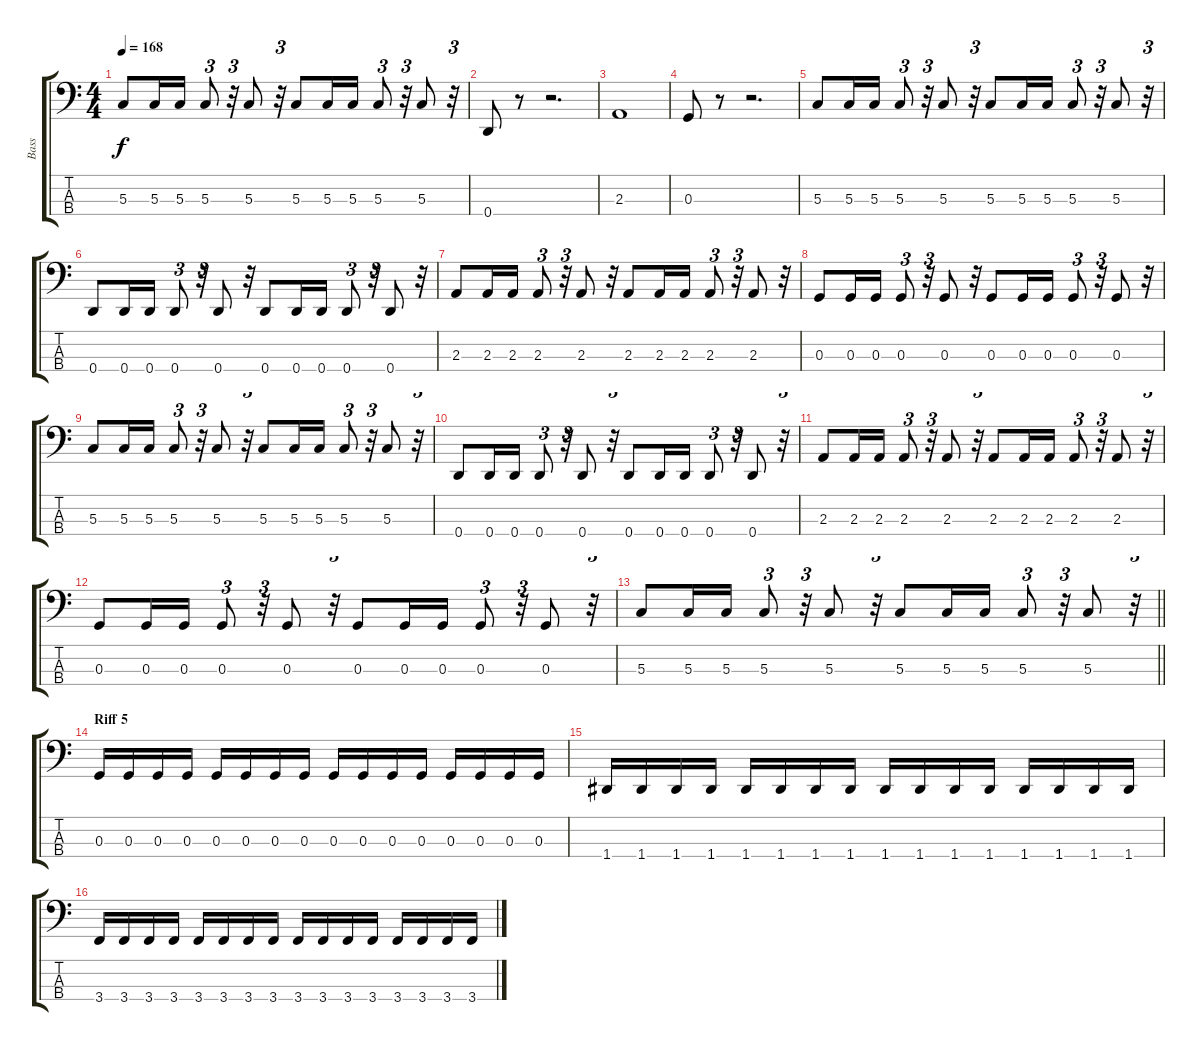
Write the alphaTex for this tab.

\track ("Bass" "Bass") {instrument slapbass2}
\staff {score tabs}
\tuning (F2 C2 G1 D1) {hide}
\ts (4 4)
\tempo 168
\clef f4
\ks c
5.3.8{dy f} 5.3.16 5.3.16 5.3.8{tu (3 2)} r.32{tu (3 2)} 5.3.8 r.32{tu (3 2)} 5.3.8 5.3.16 5.3.16 5.3.8{tu (3 2)} r.32{tu (3 2)} 5.3.8 r.32{tu (3 2)} |
0.4.8 r.8 r.2{d} |
2.3.1 |
0.3.8 r.8 r.2{d} |
5.3.8 5.3.16 5.3.16 5.3.8{tu (3 2)} r.32{tu (3 2)} 5.3.8 r.32{tu (3 2)} 5.3.8 5.3.16 5.3.16 5.3.8{tu (3 2)} r.32{tu (3 2)} 5.3.8 r.32{tu (3 2)} |
0.4.8 0.4.16 0.4.16 0.4.8{tu (3 2)} r.32{tu (3 2)} 0.4.8 r.32{tu (3 2)} 0.4.8 0.4.16 0.4.16 0.4.8{tu (3 2)} r.32{tu (3 2)} 0.4.8 r.32{tu (3 2)} |
2.3.8 2.3.16 2.3.16 2.3.8{tu (3 2)} r.32{tu (3 2)} 2.3.8 r.32{tu (3 2)} 2.3.8 2.3.16 2.3.16 2.3.8{tu (3 2)} r.32{tu (3 2)} 2.3.8 r.32{tu (3 2)} |
0.3.8 0.3.16 0.3.16 0.3.8{tu (3 2)} r.32{tu (3 2)} 0.3.8 r.32{tu (3 2)} 0.3.8 0.3.16 0.3.16 0.3.8{tu (3 2)} r.32{tu (3 2)} 0.3.8 r.32{tu (3 2)} |
5.3.8 5.3.16 5.3.16 5.3.8{tu (3 2)} r.32{tu (3 2)} 5.3.8 r.32{tu (3 2)} 5.3.8 5.3.16 5.3.16 5.3.8{tu (3 2)} r.32{tu (3 2)} 5.3.8 r.32{tu (3 2)} |
0.4.8 0.4.16 0.4.16 0.4.8{tu (3 2)} r.32{tu (3 2)} 0.4.8 r.32{tu (3 2)} 0.4.8 0.4.16 0.4.16 0.4.8{tu (3 2)} r.32{tu (3 2)} 0.4.8 r.32{tu (3 2)} |
2.3.8 2.3.16 2.3.16 2.3.8{tu (3 2)} r.32{tu (3 2)} 2.3.8 r.32{tu (3 2)} 2.3.8 2.3.16 2.3.16 2.3.8{tu (3 2)} r.32{tu (3 2)} 2.3.8 r.32{tu (3 2)} |
0.3.8 0.3.16 0.3.16 0.3.8{tu (3 2)} r.32{tu (3 2)} 0.3.8 r.32{tu (3 2)} 0.3.8 0.3.16 0.3.16 0.3.8{tu (3 2)} r.32{tu (3 2)} 0.3.8 r.32{tu (3 2)} |
\barLineRight lightlight
5.3.8 5.3.16 5.3.16 5.3.8{tu (3 2)} r.32{tu (3 2)} 5.3.8 r.32{tu (3 2)} 5.3.8 5.3.16 5.3.16 5.3.8{tu (3 2)} r.32{tu (3 2)} 5.3.8 r.32{tu (3 2)} |
\section ("" "Riff 5")
0.3.16 0.3.16 0.3.16 0.3.16 0.3.16 0.3.16 0.3.16 0.3.16 0.3.16 0.3.16 0.3.16 0.3.16 0.3.16 0.3.16 0.3.16 0.3.16 |
1.4.16 1.4.16 1.4.16 1.4.16 1.4.16 1.4.16 1.4.16 1.4.16 1.4.16 1.4.16 1.4.16 1.4.16 1.4.16 1.4.16 1.4.16 1.4.16 |
3.4.16 3.4.16 3.4.16 3.4.16 3.4.16 3.4.16 3.4.16 3.4.16 3.4.16 3.4.16 3.4.16 3.4.16 3.4.16 3.4.16 3.4.16 3.4.16
